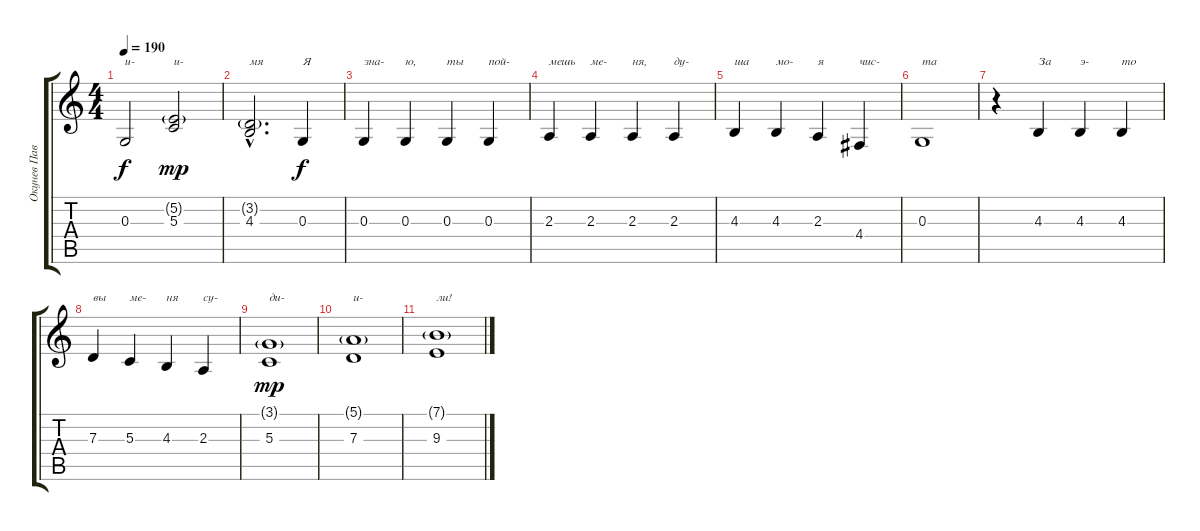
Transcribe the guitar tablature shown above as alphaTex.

\track ("Окунев Павел" "Окунев Пав") {instrument bassoon}
\staff {score tabs}
\tuning (E4 B3 G3 D3 A2 E2) {hide}
\ts (4 4)
\tempo 190
\clef g2
\ks c
0.3.2{txt "и-" dy f} (5.2{g} 5.3).2{txt "и-" dy mp} |
(3.2{g hac} 4.3{hac}).2{d txt "мя"} 0.3.4{txt "Я" dy f} |
0.3.4{txt "зна-"} 0.3.4{txt "ю,"} 0.3.4{txt "ты"} 0.3.4{txt "пой-"} |
2.3.4{txt "мешь"} 2.3.4{txt "ме-"} 2.3.4{txt "ня,"} 2.3.4{txt "ду-"} |
4.3.4{txt "ша"} 4.3.4{txt "мо-"} 2.3.4{txt "я"} 4.4.4{txt "чис-"} |
0.3.1{txt "та"} |
r.4 4.3.4{txt "За"} 4.3.4{txt "э-"} 4.3.4{txt "то"} |
7.3.4{txt "вы"} 5.3.4{txt "ме-"} 4.3.4{txt "ня"} 2.3.4{txt "су-"} |
(3.1{g} 5.3).1{txt "ди-" dy mp} |
(5.1{g} 7.3).1{txt "и-"} |
(7.1{g} 9.3).1{txt "ли!"}
